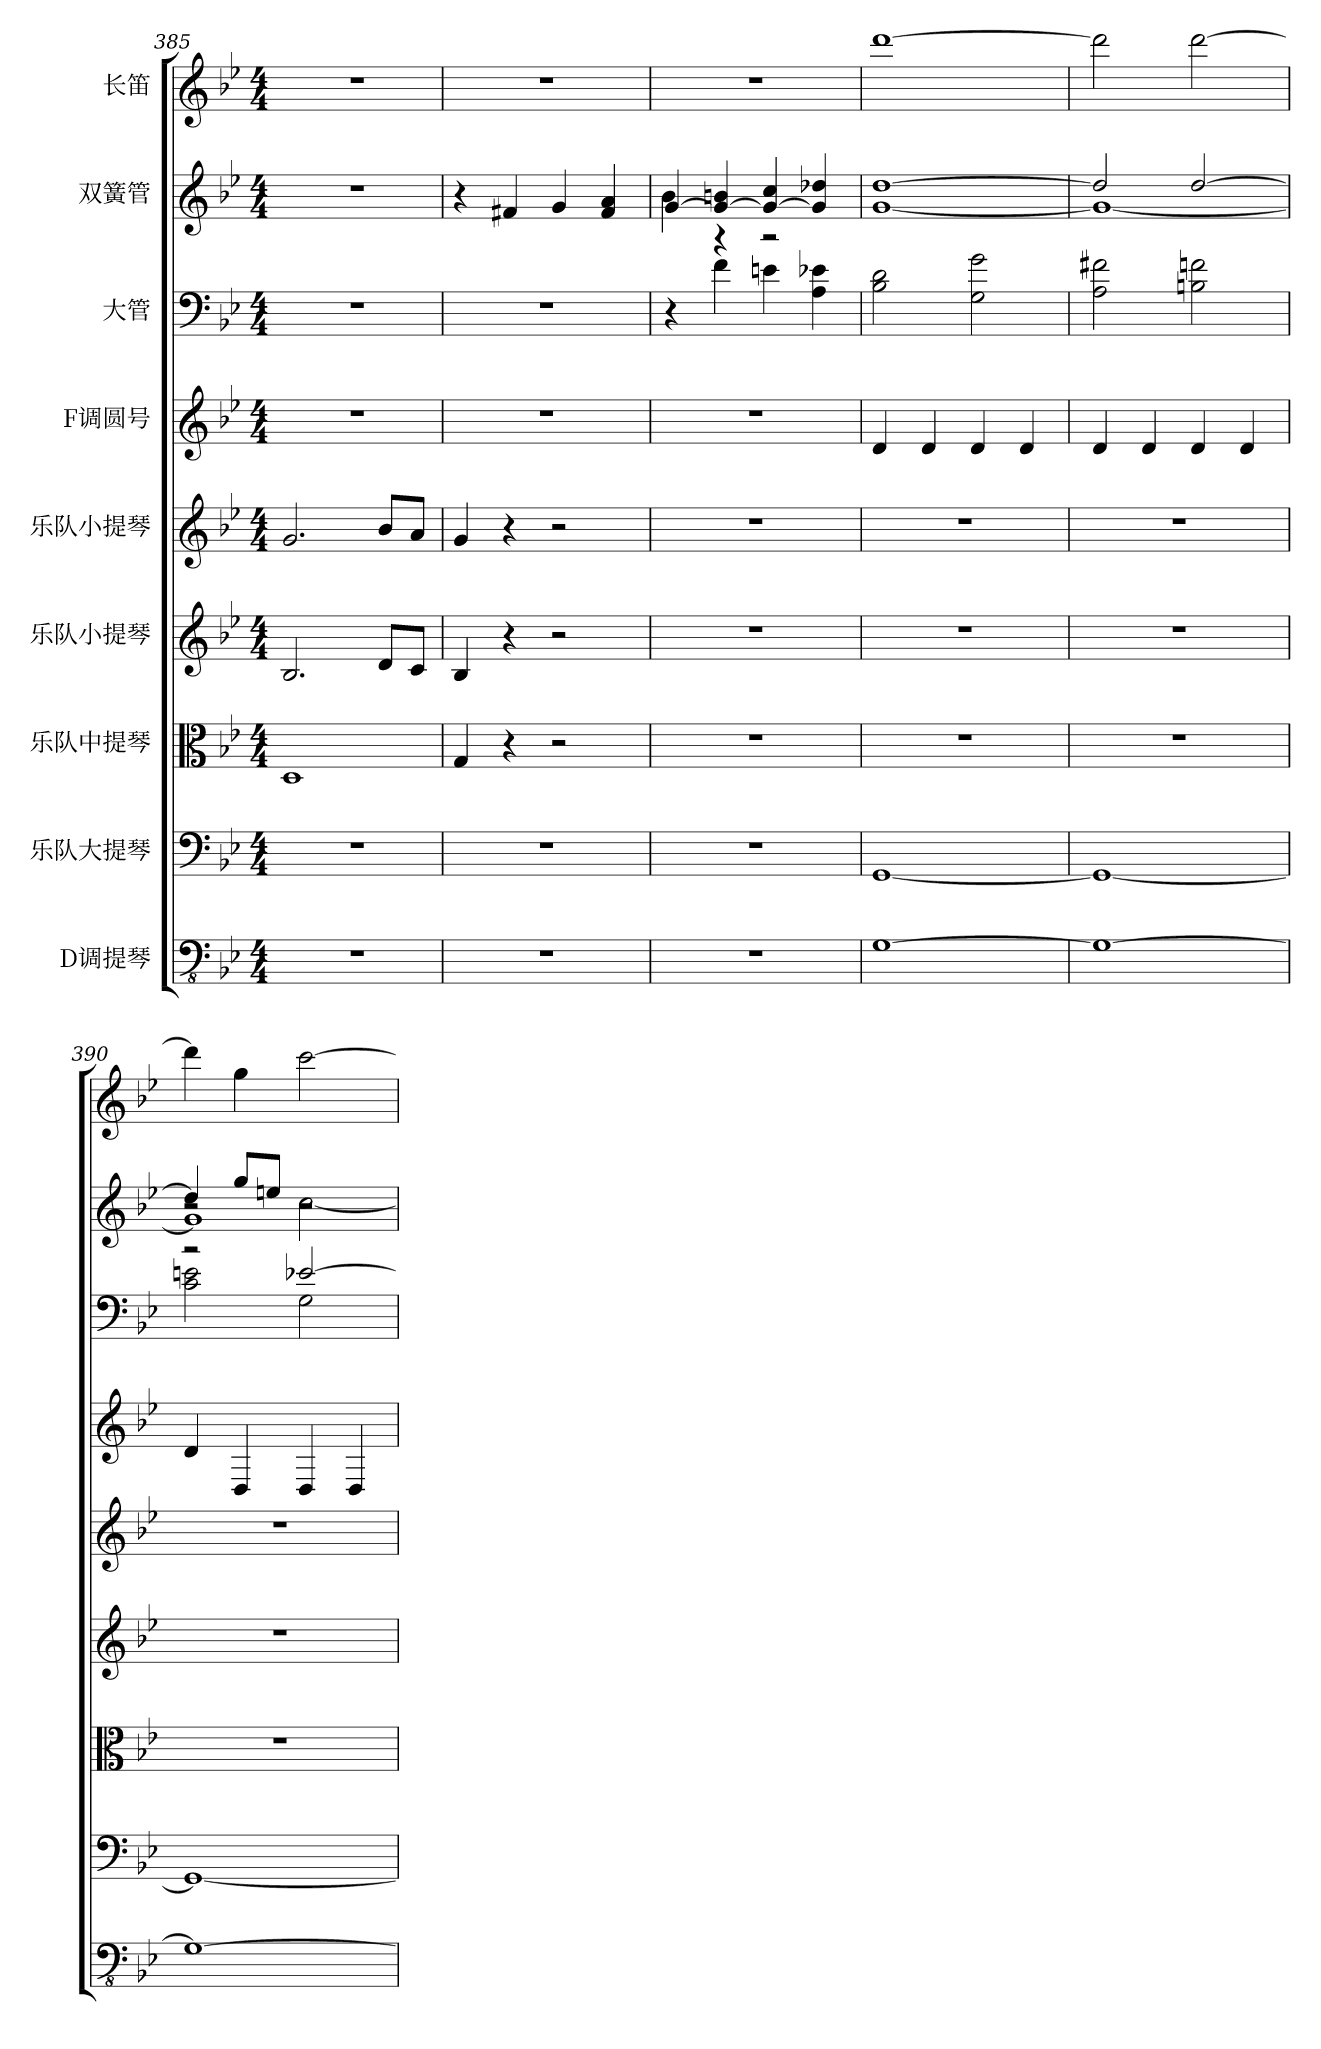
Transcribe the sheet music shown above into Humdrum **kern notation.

**kern	**kern	**kern	**kern	**kern	**kern	**kern	**kern	**kern
*part9	*part8	*part7	*part6	*part5	*part4	*part3	*part2	*part1
*staff9	*staff8	*staff7	*staff6	*staff5	*staff4	*staff3	*staff2	*staff1
*I"D调提琴	*I"乐队大提琴	*I"乐队中提琴	*I"乐队小提琴	*I"乐队小提琴	*I"F调圆号	*I"大管	*I"双簧管	*I"长笛
*clefFv4	*clefF4	*clefC3	*clefG2	*clefG2	*clefG2	*clefF4	*clefG2	*clefG2
*ITrd7c12	*	*	*	*	*ITrd4c7	*	*	*
*k[b-e-]	*k[b-e-]	*k[b-e-]	*k[b-e-]	*k[b-e-]	*k[b-e-a-]	*k[b-e-]	*k[b-e-]	*k[b-e-]
*M4/4	*M4/4	*M4/4	*M4/4	*M4/4	*M4/4	*M4/4	*M4/4	*M4/4
=385	=385	=385	=385	=385	=385	=385	=385	=385
1r	1r	1D	2.B-/	2.g/	1r	1r	1r	1r
.	.	.	8d/L	8b-/L	.	.	.	.
.	.	.	8c/J	8a/J	.	.	.	.
=386	=386	=386	=386	=386	=386	=386	=386	=386
1r	1r	4G/	4B-/	4g/	1r	1r	4r	1r
.	.	4r	4r	4r	.	.	4f#X/	.
.	.	2r	2r	2r	.	.	4g/	.
.	.	.	.	.	.	.	4f#/ 4a/	.
!!LO:PB:g=z
=387	=387	=387	=387	=387	=387	=387	=387	=387
*	*	*	*	*	*	*	*^	*
1r	1r	1r	1r	1r	1r	4r	[4g/	4b-\	1r
.	.	.	.	.	.	4f\	4g/_ 4bn/	4r	.
.	.	.	.	.	.	4en\	4g/_ 4cc/	2r	.
.	.	.	.	.	.	4A\ 4e-X\	4g/] 4dd-X/	.	.
=388	=388	=388	=388	=388	=388	=388	=388	=388	=388
[1GGG	[1GG	1r	1r	1r	4G/	2B-\ 2d\	[1dd	[1g	[1ddd
.	.	.	.	.	4G/	.	.	.	.
.	.	.	.	.	4G/	2G\ 2g\	.	.	.
.	.	.	.	.	4G/	.	.	.	.
=389	=389	=389	=389	=389	=389	=389	=389	=389	=389
1GGG_	1GG_	1r	1r	1r	4G/	2A\ 2f#X\	2dd/]	1g_	2ddd\]
.	.	.	.	.	4G/	.	.	.	.
.	.	.	.	.	4G/	2Bn\ 2fn\	[2dd/	.	[2ddd\
.	.	.	.	.	4G/	.	.	.	.
=390	=390	=390	=390	=390	=390	=390	=390	=390	=390
*	*	*	*	*	*	*^	*	*^	*
1GGG_	1GG_	1r	1r	1r	4G/	2r	2c\ 2en\	4dd/]	2r	1g]	4ddd\]
.	.	.	.	.	4GG/	.	.	8gg/L	.	.	4gg\
.	.	.	.	.	.	.	.	8een/J	.	.	.
.	.	.	.	.	4GG/	[2e-X/	2G\	2r	[2cc\	.	[2ccc\
.	.	.	.	.	4GG/	.	.	.	.	.	.
*	*	*	*	*	*	*v	*v	*	*	*	*
*	*	*	*	*	*	*	*v	*v	*v	*
=	=	=	=	=	=	=	=	=
*-	*-	*-	*-	*-	*-	*-	*-	*-
